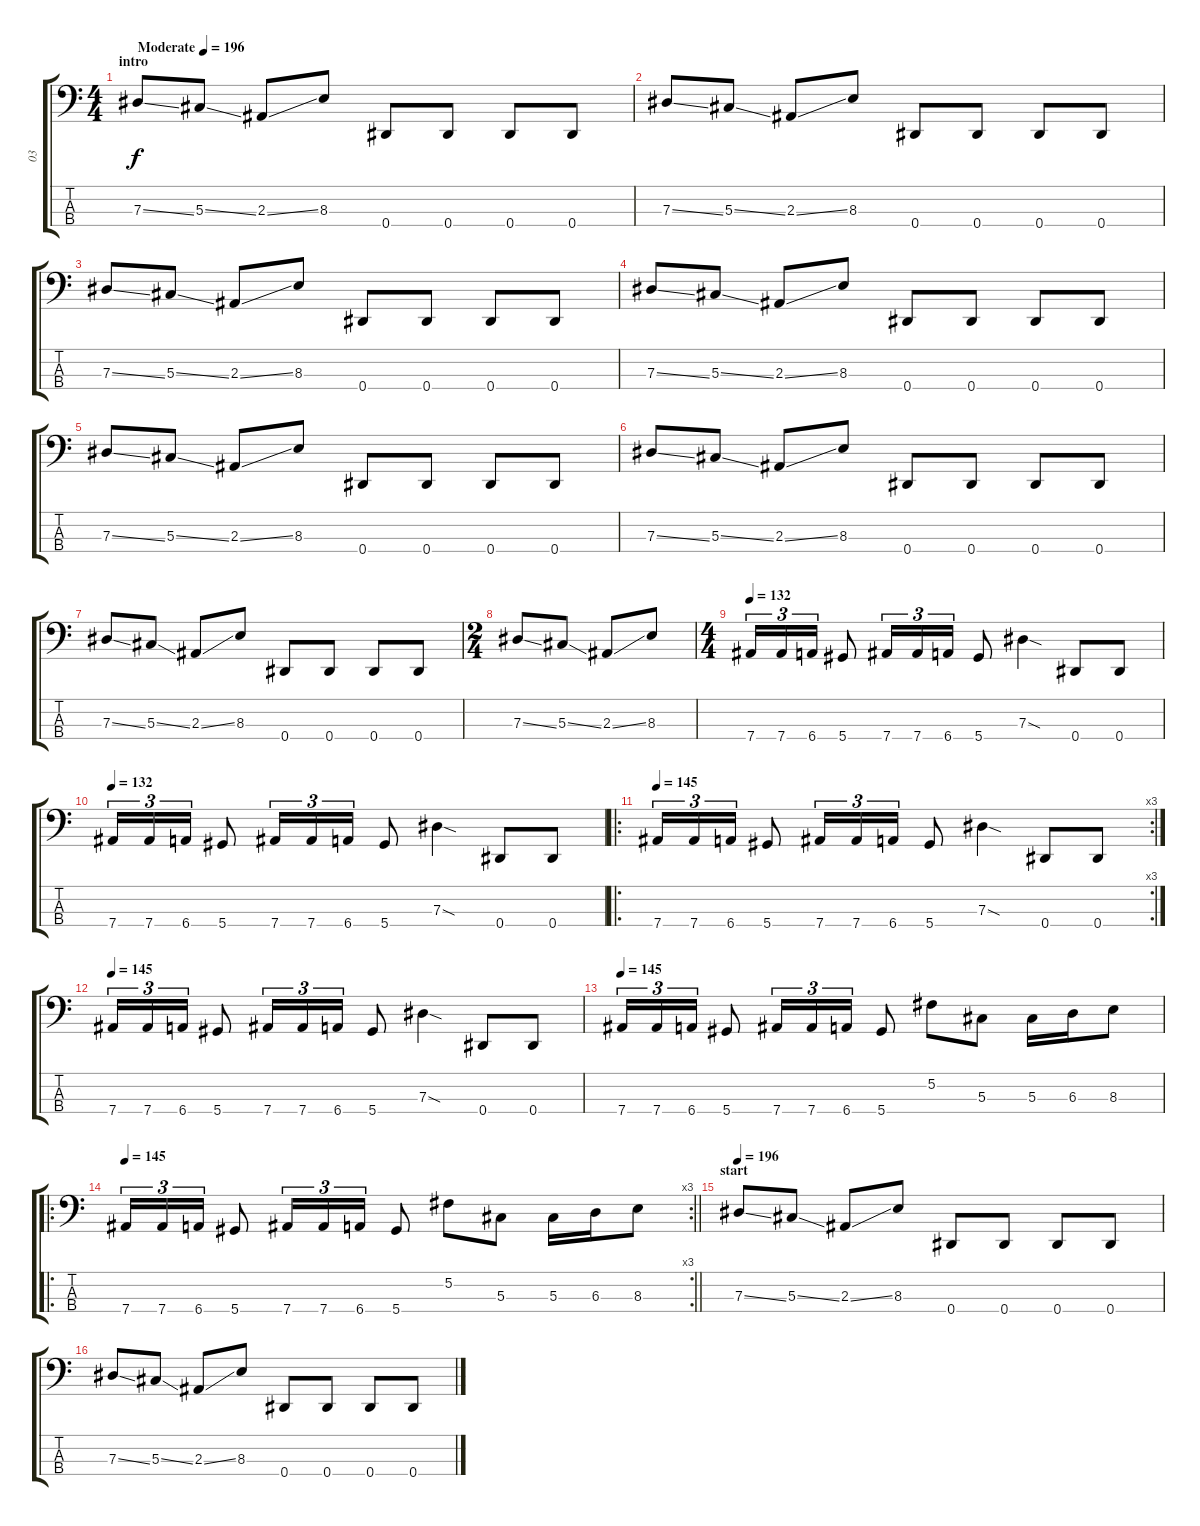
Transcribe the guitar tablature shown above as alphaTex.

\track ("03" "03") {instrument electricbassfinger}
\staff {score tabs}
\tuning (Gb2 Db2 Ab1 Eb1) {hide}
\ts (4 4)
\section ("" "intro")
\tempo (196 "Moderate")
\clef f4
\ks c
7.3{ss}.8{dy f instrument electricbassfinger} 5.3{ss}.8 2.3{ss}.8 8.3.8 0.4.8 0.4.8 0.4.8 0.4.8 |
7.3{ss}.8 5.3{ss}.8 2.3{ss}.8 8.3.8 0.4.8 0.4.8 0.4.8 0.4.8 |
7.3{ss}.8 5.3{ss}.8 2.3{ss}.8 8.3.8 0.4.8 0.4.8 0.4.8 0.4.8 |
7.3{ss}.8 5.3{ss}.8 2.3{ss}.8 8.3.8 0.4.8 0.4.8 0.4.8 0.4.8 |
7.3{ss}.8 5.3{ss}.8 2.3{ss}.8 8.3.8 0.4.8 0.4.8 0.4.8 0.4.8 |
7.3{ss}.8 5.3{ss}.8 2.3{ss}.8 8.3.8 0.4.8 0.4.8 0.4.8 0.4.8 |
7.3{ss}.8 5.3{ss}.8 2.3{ss}.8 8.3.8 0.4.8 0.4.8 0.4.8 0.4.8 |
\ts (2 4)
7.3{ss}.8 5.3{ss}.8 2.3{ss}.8 8.3.8 |
\ts (4 4)
\tempo 145
\tempo 132
7.4.16{tu (3 2)} 7.4.16{tu (3 2)} 6.4.16{tu (3 2)} 5.4.8 7.4.16{tu (3 2)} 7.4.16{tu (3 2)} 6.4.16{tu (3 2)} 5.4.8 7.3{sod}.4 0.4.8 0.4.8 |
\tempo 145
\tempo 132
7.4.16{tu (3 2)} 7.4.16{tu (3 2)} 6.4.16{tu (3 2)} 5.4.8 7.4.16{tu (3 2)} 7.4.16{tu (3 2)} 6.4.16{tu (3 2)} 5.4.8 7.3{sod}.4 0.4.8 0.4.8 |
\ro
\rc 3
\tempo 145
7.4.16{tu (3 2)} 7.4.16{tu (3 2)} 6.4.16{tu (3 2)} 5.4.8 7.4.16{tu (3 2)} 7.4.16{tu (3 2)} 6.4.16{tu (3 2)} 5.4.8 7.3{sod}.4 0.4.8 0.4.8 |
\tempo 145
7.4.16{tu (3 2)} 7.4.16{tu (3 2)} 6.4.16{tu (3 2)} 5.4.8 7.4.16{tu (3 2)} 7.4.16{tu (3 2)} 6.4.16{tu (3 2)} 5.4.8 7.3{sod}.4 0.4.8 0.4.8 |
\tempo 145
7.4.16{tu (3 2)} 7.4.16{tu (3 2)} 6.4.16{tu (3 2)} 5.4.8 7.4.16{tu (3 2)} 7.4.16{tu (3 2)} 6.4.16{tu (3 2)} 5.4.8 5.2.8 5.3.8 5.3.16 6.3.16 8.3.8 |
\ro
\rc 3
\tempo 145
\barLineRight lightlight
7.4.16{tu (3 2)} 7.4.16{tu (3 2)} 6.4.16{tu (3 2)} 5.4.8 7.4.16{tu (3 2)} 7.4.16{tu (3 2)} 6.4.16{tu (3 2)} 5.4.8 5.2.8 5.3.8 5.3.16 6.3.16 8.3.8 |
\section ("" "start")
\tempo 196
7.3{ss}.8 5.3{ss}.8 2.3{ss}.8 8.3.8 0.4.8 0.4.8 0.4.8 0.4.8 |
7.3{ss}.8 5.3{ss}.8 2.3{ss}.8 8.3.8 0.4.8 0.4.8 0.4.8 0.4.8
